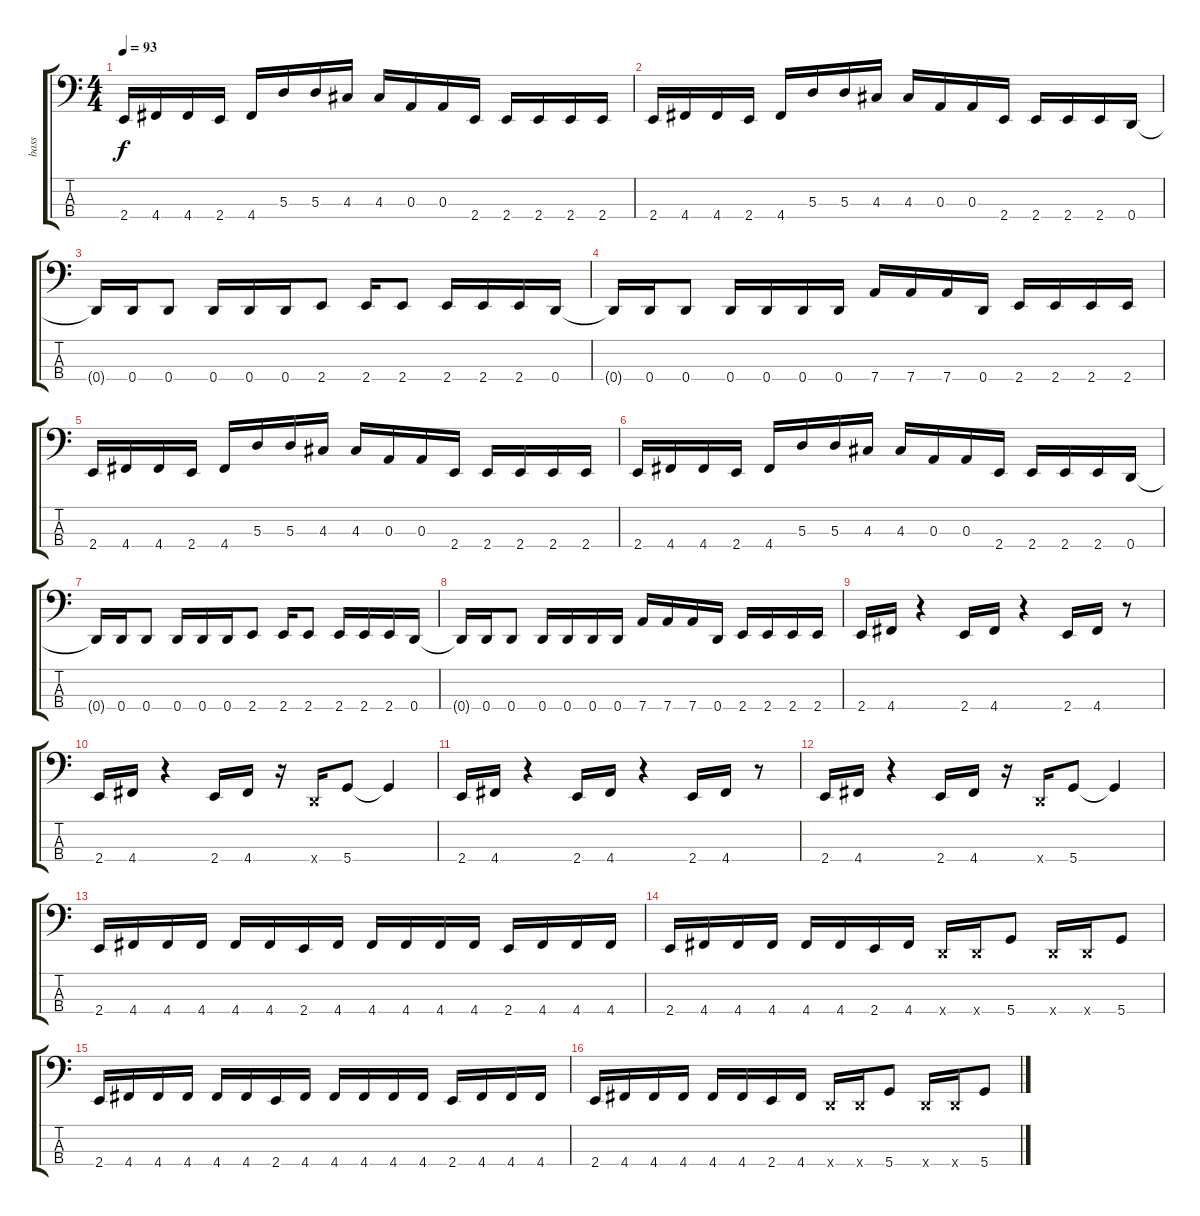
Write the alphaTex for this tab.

\track ("bass" "bass") {instrument electricbassfinger}
\staff {score tabs}
\tuning (G2 D2 A1 D1) {hide}
\ts (4 4)
\tempo 93
\clef f4
\ks c
2.4.16{dy f} 4.4.16 4.4.16 2.4.16 4.4.16 5.3.16 5.3.16 4.3.16 4.3.16 0.3.16 0.3.16 2.4.16 2.4.16 2.4.16 2.4.16 2.4.16 |
2.4.16 4.4.16 4.4.16 2.4.16 4.4.16 5.3.16 5.3.16 4.3.16 4.3.16 0.3.16 0.3.16 2.4.16 2.4.16 2.4.16 2.4.16 0.4.16 |
0.4{t}.16 0.4.16 0.4.8 0.4.16 0.4.16 0.4.16 2.4.8 2.4.16 2.4.8 2.4.16 2.4.16 2.4.16 0.4.16 |
0.4{t}.16 0.4.16 0.4.8 0.4.16 0.4.16 0.4.16 0.4.16 7.4.16 7.4.16 7.4.16 0.4.16 2.4.16 2.4.16 2.4.16 2.4.16 |
2.4.16 4.4.16 4.4.16 2.4.16 4.4.16 5.3.16 5.3.16 4.3.16 4.3.16 0.3.16 0.3.16 2.4.16 2.4.16 2.4.16 2.4.16 2.4.16 |
2.4.16 4.4.16 4.4.16 2.4.16 4.4.16 5.3.16 5.3.16 4.3.16 4.3.16 0.3.16 0.3.16 2.4.16 2.4.16 2.4.16 2.4.16 0.4.16 |
0.4{t}.16 0.4.16 0.4.8 0.4.16 0.4.16 0.4.16 2.4.8 2.4.16 2.4.8 2.4.16 2.4.16 2.4.16 0.4.16 |
0.4{t}.16 0.4.16 0.4.8 0.4.16 0.4.16 0.4.16 0.4.16 7.4.16 7.4.16 7.4.16 0.4.16 2.4.16 2.4.16 2.4.16 2.4.16 |
2.4.16 4.4.16 r.4 2.4.16 4.4.16 r.4 2.4.16 4.4.16 r.8 |
2.4.16 4.4.16 r.4 2.4.16 4.4.16 r.16 0.4{x}.16 5.4.8 5.4{t}.4 |
2.4.16 4.4.16 r.4 2.4.16 4.4.16 r.4 2.4.16 4.4.16 r.8 |
2.4.16 4.4.16 r.4 2.4.16 4.4.16 r.16 0.4{x}.16 5.4.8 5.4{t}.4 |
2.4.16 4.4.16 4.4.16 4.4.16 4.4.16 4.4.16 2.4.16 4.4.16 4.4.16 4.4.16 4.4.16 4.4.16 2.4.16 4.4.16 4.4.16 4.4.16 |
2.4.16 4.4.16 4.4.16 4.4.16 4.4.16 4.4.16 2.4.16 4.4.16 0.4{x}.16 0.4{x}.16 5.4.8 0.4{x}.16 0.4{x}.16 5.4.8 |
2.4.16 4.4.16 4.4.16 4.4.16 4.4.16 4.4.16 2.4.16 4.4.16 4.4.16 4.4.16 4.4.16 4.4.16 2.4.16 4.4.16 4.4.16 4.4.16 |
2.4.16 4.4.16 4.4.16 4.4.16 4.4.16 4.4.16 2.4.16 4.4.16 0.4{x}.16 0.4{x}.16 5.4.8 0.4{x}.16 0.4{x}.16 5.4.8
